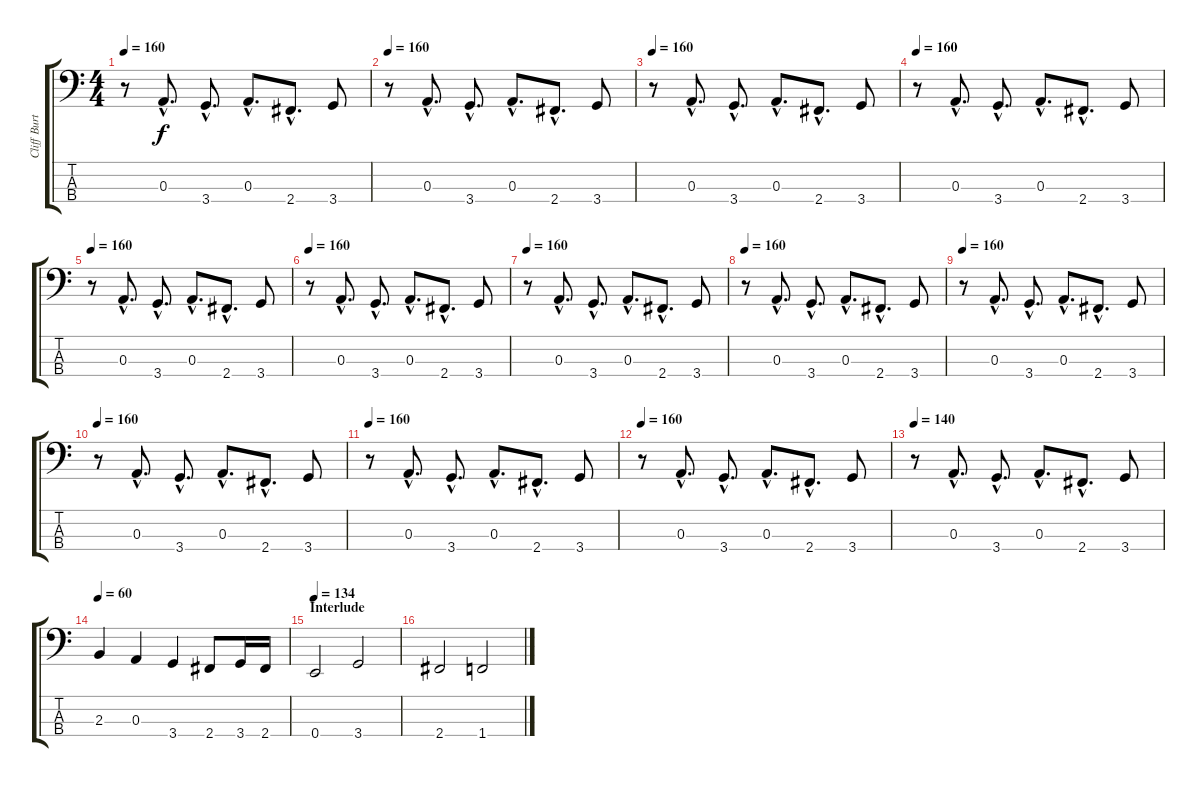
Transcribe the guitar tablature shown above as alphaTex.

\track ("Cliff Burton" "Cliff Burt") {instrument electricbassfinger}
\staff {score tabs}
\tuning (G2 D2 A1 E1) {hide}
\ts (4 4)
\tempo 160
\clef f4
\ks c
r.8{dy f} 0.3{hac}.8{d} 3.4{hac}.8{d} 0.3{hac}.8{d} 2.4{hac}.8{d} 3.4.8 |
\tempo 160
r.8 0.3{hac}.8{d} 3.4{hac}.8{d} 0.3{hac}.8{d} 2.4{hac}.8{d} 3.4.8 |
\tempo 160
r.8 0.3{hac}.8{d} 3.4{hac}.8{d} 0.3{hac}.8{d} 2.4{hac}.8{d} 3.4.8 |
\tempo 160
r.8 0.3{hac}.8{d} 3.4{hac}.8{d} 0.3{hac}.8{d} 2.4{hac}.8{d} 3.4.8 |
\tempo 160
r.8 0.3{hac}.8{d} 3.4{hac}.8{d} 0.3{hac}.8{d} 2.4{hac}.8{d} 3.4.8 |
\tempo 160
r.8 0.3{hac}.8{d} 3.4{hac}.8{d} 0.3{hac}.8{d} 2.4{hac}.8{d} 3.4.8 |
\tempo 160
r.8 0.3{hac}.8{d} 3.4{hac}.8{d} 0.3{hac}.8{d} 2.4{hac}.8{d} 3.4.8 |
\tempo 160
r.8 0.3{hac}.8{d} 3.4{hac}.8{d} 0.3{hac}.8{d} 2.4{hac}.8{d} 3.4.8 |
\tempo 160
r.8 0.3{hac}.8{d} 3.4{hac}.8{d} 0.3{hac}.8{d} 2.4{hac}.8{d} 3.4.8 |
\tempo 160
r.8 0.3{hac}.8{d} 3.4{hac}.8{d} 0.3{hac}.8{d} 2.4{hac}.8{d} 3.4.8 |
\tempo 160
r.8 0.3{hac}.8{d} 3.4{hac}.8{d} 0.3{hac}.8{d} 2.4{hac}.8{d} 3.4.8 |
\tempo 160
r.8 0.3{hac}.8{d} 3.4{hac}.8{d} 0.3{hac}.8{d} 2.4{hac}.8{d} 3.4.8 |
\tempo 140
r.8 0.3{hac}.8{d} 3.4{hac}.8{d} 0.3{hac}.8{d} 2.4{hac}.8{d} 3.4.8 |
\tempo 60
2.3.4 0.3.4 3.4.4 2.4.8 3.4.16 2.4.16 |
\section ("" "Interlude")
\tempo 134
0.4.2 3.4.2 |
2.4.2 1.4.2
